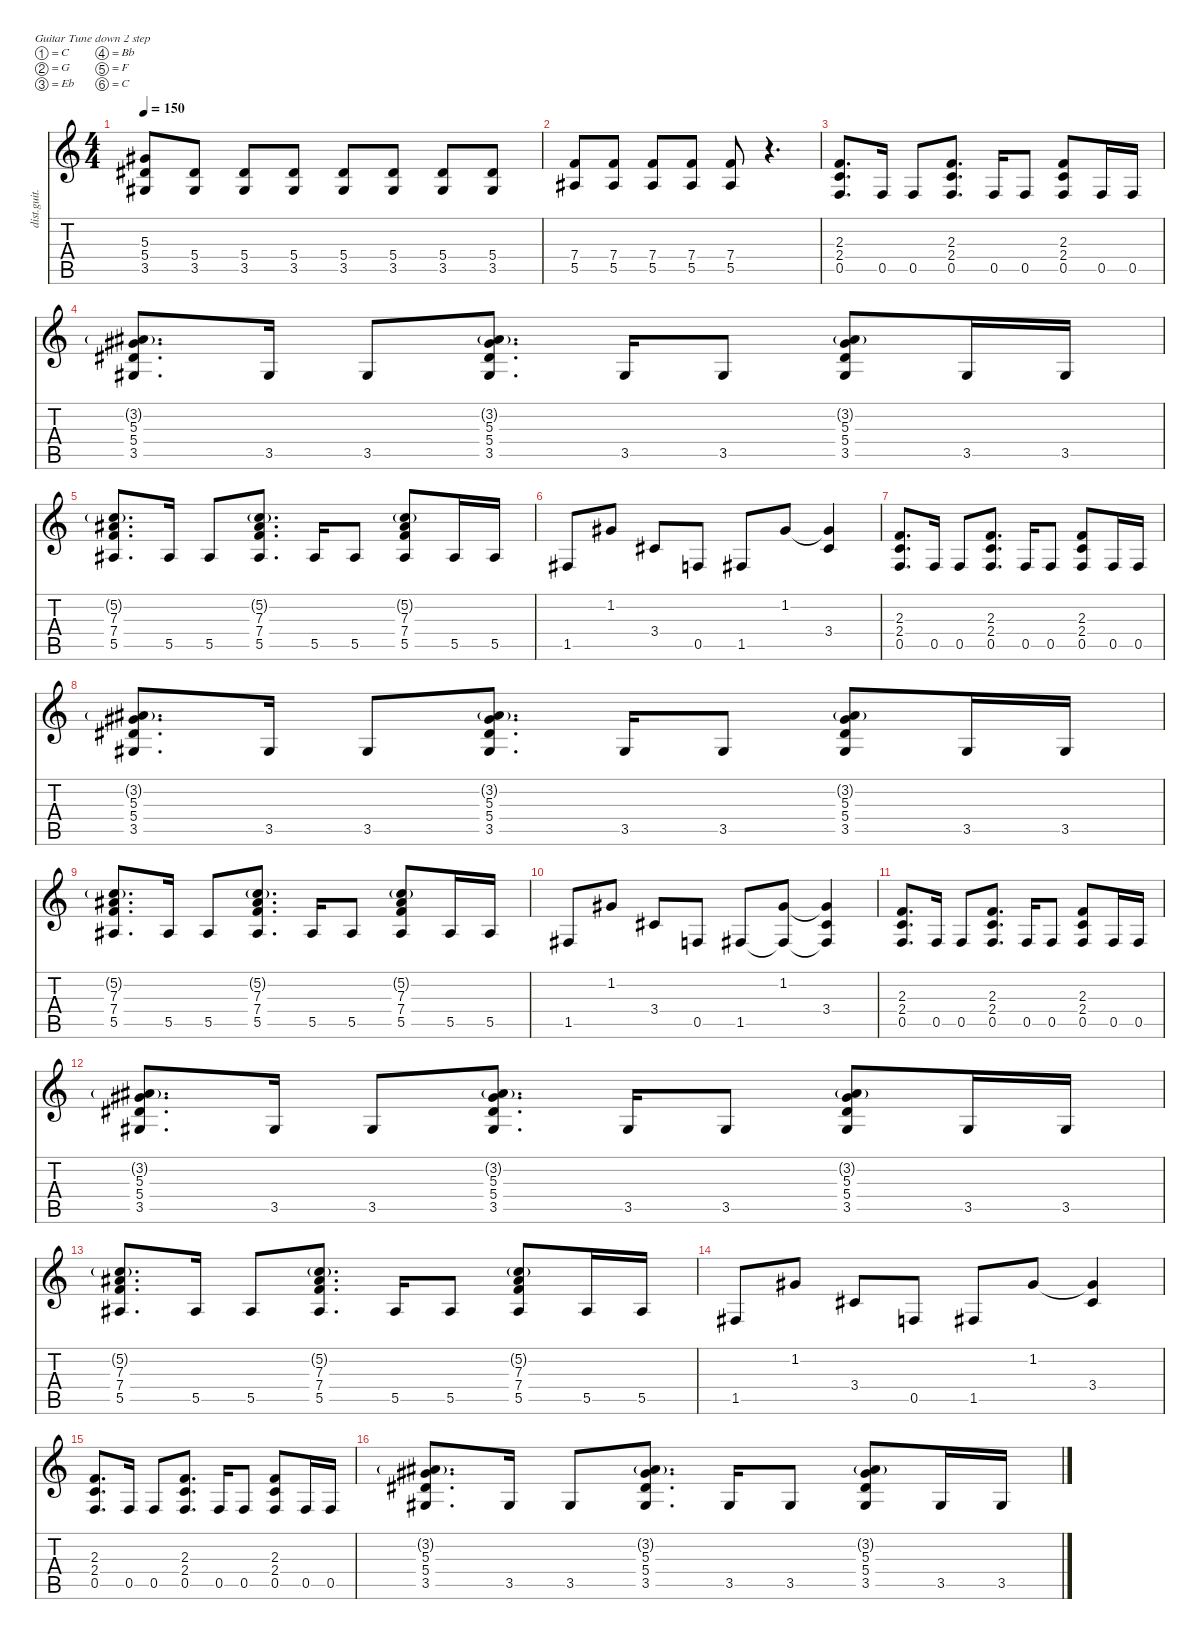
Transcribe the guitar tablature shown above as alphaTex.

\defaultSystemsLayout 4
\hideDynamics
\bracketExtendMode nobrackets
\otherSystemsTrackNameOrientation horizontal
\track ("Guitar 2" "dist.guit.") {instrument distortionguitar}
\staff {score tabs}
\tuning (C4 G3 Eb3 Bb2 F2 C2)
\ts (4 4)
\tempo 150
\clef g2
\ks c
(5.3{acc #} 5.4{acc #} 3.5{acc #}).8{dy mf beam Up} (5.4{acc #} 3.5{acc #}).8{dy f beam Up} (5.4{acc #} 3.5{acc #}).8{beam Up} (5.4{acc #} 3.5{acc #}).8{beam Up} (5.4{acc #} 3.5{acc #}).8{beam Up} (5.4{acc #} 3.5{acc #}).8{beam Up} (5.4{acc #} 3.5{acc #}).8{beam Up} (5.4{acc #} 3.5{acc #}).8{beam Up} |
(7.4 5.5{acc #}).8{beam Up} (7.4 5.5{acc #}).8{beam Up} (7.4 5.5{acc #}).8{beam Up} (7.4 5.5{acc #}).8{beam Up} (7.4 5.5{acc #}).8{beam Up} r.4{d beam Up} |
(2.3 2.4 0.5).8{d beam Up} 0.5.16{beam Up} 0.5.8{beam Up} (2.3 2.4 0.5).8{d beam Up} 0.5.16{beam Up} 0.5.8{beam Up} (2.3 2.4 0.5).8{beam Up} 0.5.16{beam Up} 0.5.16{beam Up} |
(3.2{g acc #} 5.3{acc #} 5.4{acc #} 3.5{acc #}).8{d beam Up} 3.5{acc #}.16{beam Up} 3.5{acc #}.8{beam Up} (3.2{g acc #} 5.3{acc #} 5.4{acc #} 3.5{acc #}).8{d beam Up} 3.5{acc #}.16{beam Up} 3.5{acc #}.8{beam Up} (3.2{g acc #} 5.3{acc #} 5.4{acc #} 3.5{acc #}).8{beam Up} 3.5{acc #}.16{beam Up} 3.5{acc #}.16{beam Up} |
(5.2{g} 7.3{acc #} 7.4 5.5{acc #}).8{d beam Up} 5.5{acc #}.16{beam Up} 5.5{acc #}.8{beam Up} (5.2{g} 7.3{acc #} 7.4 5.5{acc #}).8{d beam Up} 5.5{acc #}.16{beam Up} 5.5{acc #}.8{beam Up} (5.2{g} 7.3{acc #} 7.4 5.5{acc #}).8{beam Up} 5.5{acc #}.16{beam Up} 5.5{acc #}.16{beam Up} |
1.5{acc #}.8{beam Up} 1.2{acc #}.8{beam Up} 3.4{acc #}.8{beam Up} 0.5.8{beam Up} 1.5{acc #}.8{beam Up} 1.2{acc #}.8{beam Up} (1.2{t acc #} 3.4{acc #}).4{beam Up} |
(2.3 2.4 0.5).8{d beam Up} 0.5.16{beam Up} 0.5.8{beam Up} (2.3 2.4 0.5).8{d beam Up} 0.5.16{beam Up} 0.5.8{beam Up} (2.3 2.4 0.5).8{beam Up} 0.5.16{beam Up} 0.5.16{beam Up} |
(3.2{g acc #} 5.3{acc #} 5.4{acc #} 3.5{acc #}).8{d beam Up} 3.5{acc #}.16{beam Up} 3.5{acc #}.8{beam Up} (3.2{g acc #} 5.3{acc #} 5.4{acc #} 3.5{acc #}).8{d beam Up} 3.5{acc #}.16{beam Up} 3.5{acc #}.8{beam Up} (3.2{g acc #} 5.3{acc #} 5.4{acc #} 3.5{acc #}).8{beam Up} 3.5{acc #}.16{beam Up} 3.5{acc #}.16{beam Up} |
(5.2{g} 7.3{acc #} 7.4 5.5{acc #}).8{d beam Up} 5.5{acc #}.16{beam Up} 5.5{acc #}.8{beam Up} (5.2{g} 7.3{acc #} 7.4 5.5{acc #}).8{d beam Up} 5.5{acc #}.16{beam Up} 5.5{acc #}.8{beam Up} (5.2{g} 7.3{acc #} 7.4 5.5{acc #}).8{beam Up} 5.5{acc #}.16{beam Up} 5.5{acc #}.16{beam Up} |
1.5{acc #}.8{beam Up} 1.2{acc #}.8{beam Up} 3.4{acc #}.8{beam Up} 0.5.8{beam Up} 1.5{acc #}.8{beam Up} (1.2{acc #} 1.5{t acc #}).8{beam Up} (1.2{t acc #} 3.4{acc #} 1.5{t acc #}).4{beam Up} |
(2.3 2.4 0.5).8{d dy mf beam Up} 0.5.16{beam Up} 0.5.8{beam Up} (2.3 2.4 0.5).8{d beam Up} 0.5.16{beam Up} 0.5.8{beam Up} (2.3 2.4 0.5).8{beam Up} 0.5.16{beam Up} 0.5.16{beam Up} |
(3.2{g acc #} 5.3{acc #} 5.4{acc #} 3.5{acc #}).8{d beam Up} 3.5{acc #}.16{beam Up} 3.5{acc #}.8{beam Up} (3.2{g acc #} 5.3{acc #} 5.4{acc #} 3.5{acc #}).8{d beam Up} 3.5{acc #}.16{beam Up} 3.5{acc #}.8{beam Up} (3.2{g acc #} 5.3{acc #} 5.4{acc #} 3.5{acc #}).8{beam Up} 3.5{acc #}.16{beam Up} 3.5{acc #}.16{beam Up} |
(5.2{g} 7.3{acc #} 7.4 5.5{acc #}).8{d beam Up} 5.5{acc #}.16{beam Up} 5.5{acc #}.8{beam Up} (5.2{g} 7.3{acc #} 7.4 5.5{acc #}).8{d beam Up} 5.5{acc #}.16{beam Up} 5.5{acc #}.8{beam Up} (5.2{g} 7.3{acc #} 7.4 5.5{acc #}).8{beam Up} 5.5{acc #}.16{beam Up} 5.5{acc #}.16{beam Up} |
1.5{acc #}.8{beam Up} 1.2{acc #}.8{beam Up} 3.4{acc #}.8{beam Up} 0.5.8{beam Up} 1.5{acc #}.8{beam Up} 1.2{acc #}.8{beam Up} (1.2{t acc #} 3.4{acc #}).4{dy f beam Up} |
(2.3 2.4 0.5).8{d dy mf beam Up} 0.5.16{beam Up} 0.5.8{beam Up} (2.3 2.4 0.5).8{d beam Up} 0.5.16{beam Up} 0.5.8{beam Up} (2.3 2.4 0.5).8{beam Up} 0.5.16{beam Up} 0.5.16{beam Up} |
(3.2{g acc #} 5.3{acc #} 5.4{acc #} 3.5{acc #}).8{d beam Up} 3.5{acc #}.16{beam Up} 3.5{acc #}.8{beam Up} (3.2{g acc #} 5.3{acc #} 5.4{acc #} 3.5{acc #}).8{d beam Up} 3.5{acc #}.16{beam Up} 3.5{acc #}.8{beam Up} (3.2{g acc #} 5.3{acc #} 5.4{acc #} 3.5{acc #}).8{beam Up} 3.5{acc #}.16{beam Up} 3.5{acc #}.16{beam Up}
